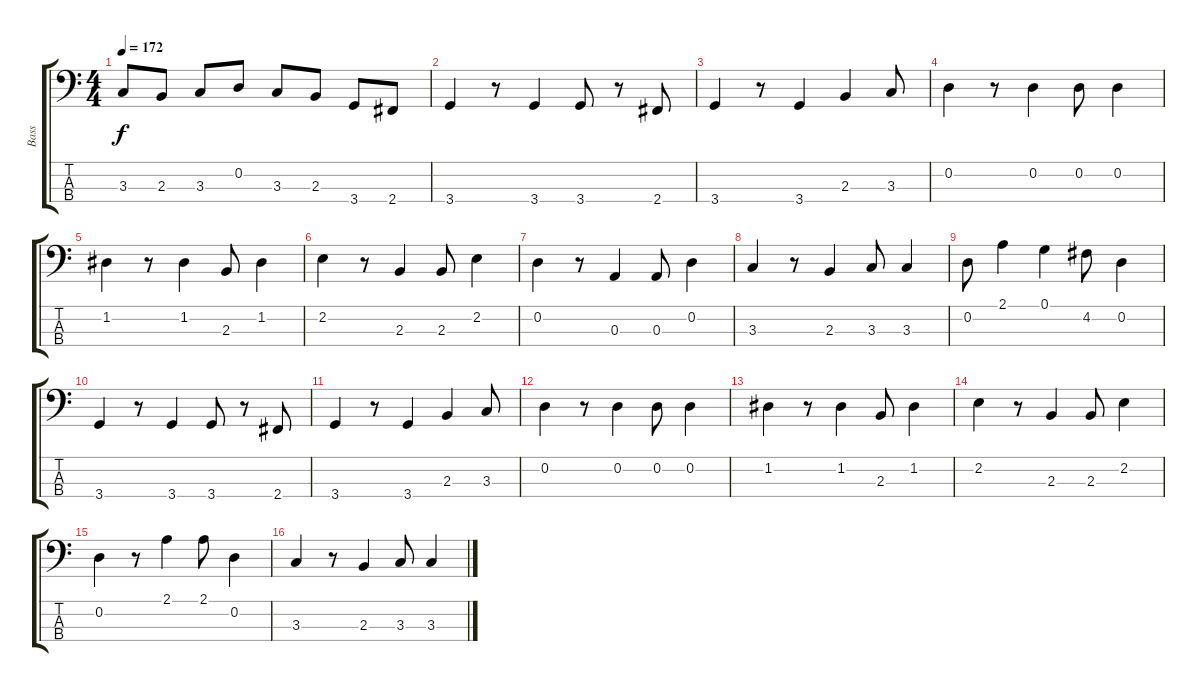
\track ("Bass" "Bass") {instrument electricbasspick}
\staff {score tabs}
\tuning (G2 D2 A1 E1) {hide}
\ts (4 4)
\tempo 172
\clef f4
\ks c
3.3.8{dy f} 2.3.8 3.3.8 0.2.8 3.3.8 2.3.8 3.4.8 2.4.8 |
3.4.4 r.8 3.4.4 3.4.8 r.8 2.4.8 |
3.4.4 r.8 3.4.4 2.3.4 3.3.8 |
0.2.4 r.8 0.2.4 0.2.8 0.2.4 |
1.2.4 r.8 1.2.4 2.3.8 1.2.4 |
2.2.4 r.8 2.3.4 2.3.8 2.2.4 |
0.2.4 r.8 0.3.4 0.3.8 0.2.4 |
3.3.4 r.8 2.3.4 3.3.8 3.3.4 |
0.2.8 2.1.4 0.1.4 4.2.8 0.2.4 |
3.4.4 r.8 3.4.4 3.4.8 r.8 2.4.8 |
3.4.4 r.8 3.4.4 2.3.4 3.3.8 |
0.2.4 r.8 0.2.4 0.2.8 0.2.4 |
1.2.4 r.8 1.2.4 2.3.8 1.2.4 |
2.2.4 r.8 2.3.4 2.3.8 2.2.4 |
0.2.4 r.8 2.1.4 2.1.8 0.2.4 |
3.3.4 r.8 2.3.4 3.3.8 3.3.4
